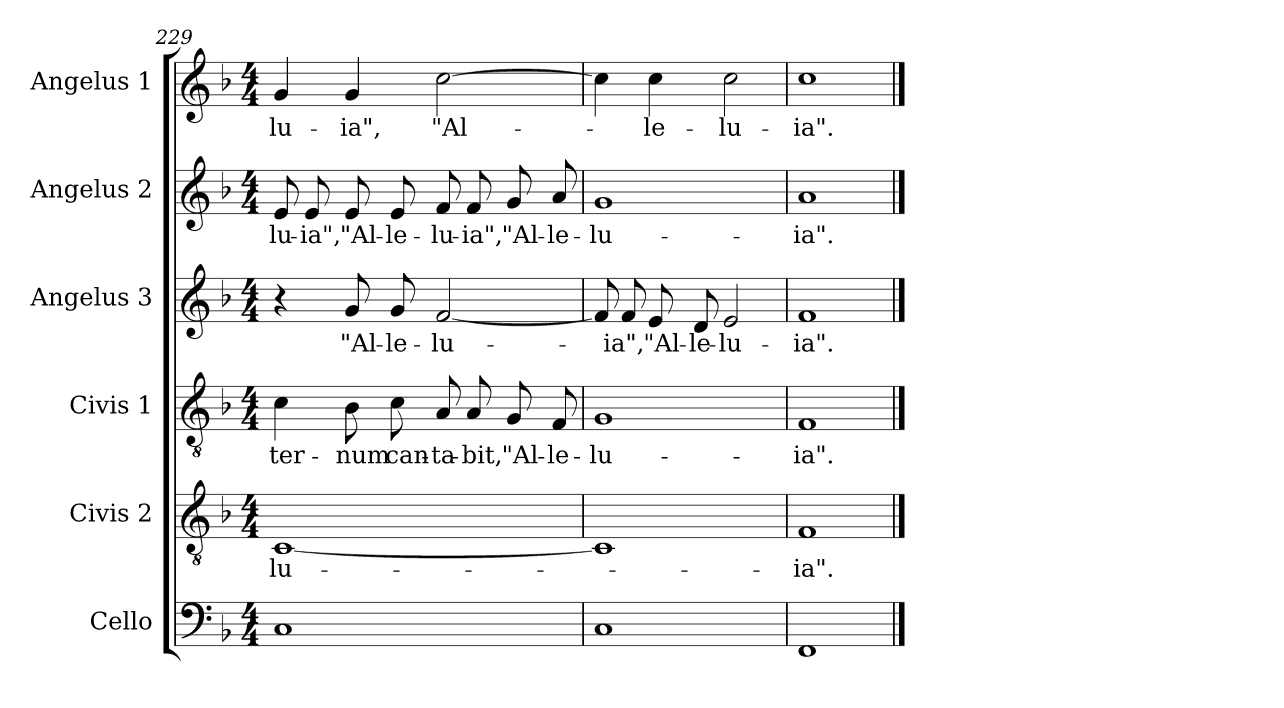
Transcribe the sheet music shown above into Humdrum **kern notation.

**kern	**kern	**text	**kern	**text	**kern	**text	**kern	**text	**kern	**text
*part6	*part5	*part5	*part4	*part4	*part3	*part3	*part2	*part2	*part1	*part1
*staff6	*staff5	*staff5	*staff4	*staff4	*staff3	*staff3	*staff2	*staff2	*staff1	*staff1
*I"Cello	*I"Civis 2	*	*I"Civis 1	*	*I"Angelus 3	*	*I"Angelus 2	*	*I"Angelus 1	*
*	*I'Cv 2	*	*I'Cv 1	*	*I'An 3	*	*I'An 2	*	*I'An 1	*
*clefF4	*clefGv2	*	*clefGv2	*	*clefG2	*	*clefG2	*	*clefG2	*
*k[b-]	*k[b-]	*	*k[b-]	*	*k[b-]	*	*k[b-]	*	*k[b-]	*
*F:	*F:	*	*F:	*	*F:	*	*F:	*	*F:	*
*M4/4	*M4/4	*	*M4/4	*	*M4/4	*	*M4/4	*	*M4/4	*
=229	=229	=229	=229	=229	=229	=229	=229	=229	=229	=229
!	!	!LO:LY:b	!	!	!	!	!	!	!	!
!	!	!	!	!LO:LY:b	!	!	!	!	!	!
!	!	!	!	!	!	!	!	!LO:LY:b	!	!
!	!	!	!	!	!	!	!	!	!	!LO:LY:b
1C	[1C	-lu-	4c\	-ter-	4r	.	8e/	-lu-	4g/	-lu-
!	!	!	!	!	!	!	!	!LO:LY:b	!	!
.	.	.	.	.	.	.	8e/	-ia",	.	.
!	!	!	!	!LO:LY:b	!	!	!	!	!	!
!	!	!	!	!	!	!LO:LY:b	!	!	!	!
!	!	!	!	!	!	!	!	!LO:LY:b	!	!
!	!	!	!	!	!	!	!	!	!	!LO:LY:b
.	.	.	8B-\	-num	8g/	"Al-	8e/	"Al-	4g/	-ia",
!	!	!	!	!LO:LY:b	!	!	!	!	!	!
!	!	!	!	!	!	!LO:LY:b	!	!	!	!
!	!	!	!	!	!	!	!	!LO:LY:b	!	!
.	.	.	8c\	can-	8g/	-le-	8e/	-le-	.	.
!	!	!	!	!LO:LY:b	!	!	!	!	!	!
!	!	!	!	!	!	!LO:LY:b	!	!	!	!
!	!	!	!	!	!	!	!	!LO:LY:b	!	!
!	!	!	!	!	!	!	!	!	!	!LO:LY:b
.	.	.	8A/	-ta-	[2f/	-lu-	8f/	-lu-	[2cc\	"Al-
!	!	!	!	!LO:LY:b	!	!	!	!	!	!
!	!	!	!	!	!	!	!	!LO:LY:b	!	!
.	.	.	8A/	-bit,	.	.	8f/	-ia",	.	.
!	!	!	!	!LO:LY:b	!	!	!	!	!	!
!	!	!	!	!	!	!	!	!LO:LY:b	!	!
.	.	.	8G/	"Al-	.	.	8g/	"Al-	.	.
!	!	!	!	!LO:LY:b	!	!	!	!	!	!
!	!	!	!	!	!	!	!	!LO:LY:b	!	!
.	.	.	8F/	-le-	.	.	8a/	-le-	.	.
=230	=230	=230	=230	=230	=230	=230	=230	=230	=230	=230
!	!	!	!	!LO:LY:b	!	!	!	!	!	!
!	!	!	!	!	!	!	!	!LO:LY:b	!	!
1C	1C]	.	1G	-lu-	8f/]	.	1g	-lu-	4cc\]	.
!	!	!	!	!	!	!LO:LY:b	!	!	!	!
.	.	.	.	.	8f/	-ia",	.	.	.	.
!	!	!	!	!	!	!LO:LY:b	!	!	!	!
!	!	!	!	!	!	!	!	!	!	!LO:LY:b
.	.	.	.	.	8e/	"Al-	.	.	4cc\	-le-
!	!	!	!	!	!	!LO:LY:b	!	!	!	!
.	.	.	.	.	8d/	-le-	.	.	.	.
!	!	!	!	!	!	!LO:LY:b	!	!	!	!
!	!	!	!	!	!	!	!	!	!	!LO:LY:b
.	.	.	.	.	2e/	-lu-	.	.	2cc\	-lu-
=231	=231	=231	=231	=231	=231	=231	=231	=231	=231	=231
!	!	!LO:LY:b	!	!	!	!	!	!	!	!
!	!	!	!	!LO:LY:b	!	!	!	!	!	!
!	!	!	!	!	!	!LO:LY:b	!	!	!	!
!	!	!	!	!	!	!	!	!LO:LY:b	!	!
!	!	!	!	!	!	!	!	!	!	!LO:LY:b
1FF	1F	-ia".	1F	-ia".	1f	-ia".	1a	-ia".	1cc	-ia".
==	==	==	==	==	==	==	==	==	==	==
*-	*-	*-	*-	*-	*-	*-	*-	*-	*-	*-
